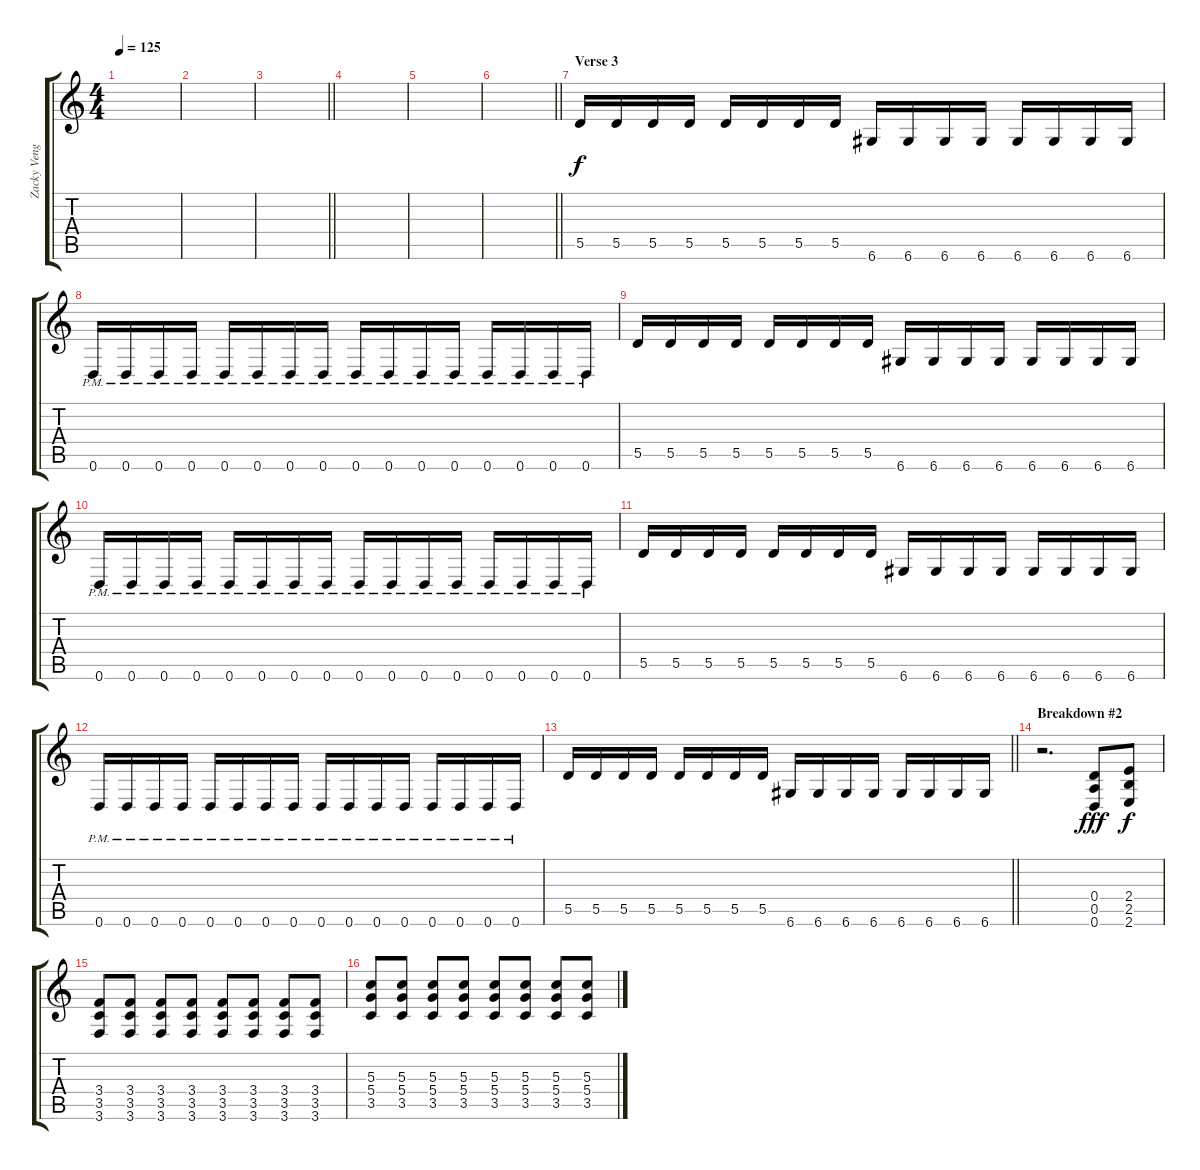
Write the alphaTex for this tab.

\track ("Zacky Vengeance" "Zacky Veng") {instrument distortionguitar}
\staff {score tabs}
\tuning (E4 B3 G3 D3 A2 D2) {hide}
\ts (4 4)
\tempo 125
\clef g2
\ks c
|
|
\barLineRight lightlight
|
|
|
\barLineRight lightlight
|
\section ("" "Verse 3")
5.5.16{volume 14 instrument distortionguitar} 5.5.16 5.5.16 5.5.16 5.5.16 5.5.16 5.5.16 5.5.16 6.6.16 6.6.16 6.6.16 6.6.16 6.6.16 6.6.16 6.6.16 6.6.16 |
0.6{pm}.16 0.6{pm}.16 0.6{pm}.16 0.6{pm}.16 0.6{pm}.16 0.6{pm}.16 0.6{pm}.16 0.6{pm}.16 0.6{pm}.16 0.6{pm}.16 0.6{pm}.16 0.6{pm}.16 0.6{pm}.16 0.6{pm}.16 0.6{pm}.16 0.6{pm}.16 |
5.5.16 5.5.16 5.5.16 5.5.16 5.5.16 5.5.16 5.5.16 5.5.16 6.6.16 6.6.16 6.6.16 6.6.16 6.6.16 6.6.16 6.6.16 6.6.16 |
0.6{pm}.16 0.6{pm}.16 0.6{pm}.16 0.6{pm}.16 0.6{pm}.16 0.6{pm}.16 0.6{pm}.16 0.6{pm}.16 0.6{pm}.16 0.6{pm}.16 0.6{pm}.16 0.6{pm}.16 0.6{pm}.16 0.6{pm}.16 0.6{pm}.16 0.6{pm}.16 |
5.5.16 5.5.16 5.5.16 5.5.16 5.5.16 5.5.16 5.5.16 5.5.16 6.6.16 6.6.16 6.6.16 6.6.16 6.6.16 6.6.16 6.6.16 6.6.16 |
0.6{pm}.16 0.6{pm}.16 0.6{pm}.16 0.6{pm}.16 0.6{pm}.16 0.6{pm}.16 0.6{pm}.16 0.6{pm}.16 0.6{pm}.16 0.6{pm}.16 0.6{pm}.16 0.6{pm}.16 0.6{pm}.16 0.6{pm}.16 0.6{pm}.16 0.6{pm}.16 |
\barLineRight lightlight
5.5.16 5.5.16 5.5.16 5.5.16 5.5.16 5.5.16 5.5.16 5.5.16 6.6.16 6.6.16 6.6.16 6.6.16 6.6.16 6.6.16 6.6.16 6.6.16 |
\section ("" "Breakdown #2")
r.2{d} (0.4 0.5 0.6).8{dy fff} (2.4 2.5 2.6).8{dy f} |
(3.4 3.5 3.6).8 (3.4 3.5 3.6).8 (3.4 3.5 3.6).8 (3.4 3.5 3.6).8 (3.4 3.5 3.6).8 (3.4 3.5 3.6).8 (3.4 3.5 3.6).8 (3.4 3.5 3.6).8 |
(5.3 5.4 3.5).8 (5.3 5.4 3.5).8 (5.3 5.4 3.5).8 (5.3 5.4 3.5).8 (5.3 5.4 3.5).8 (5.3 5.4 3.5).8 (5.3 5.4 3.5).8 (5.3 5.4 3.5).8
